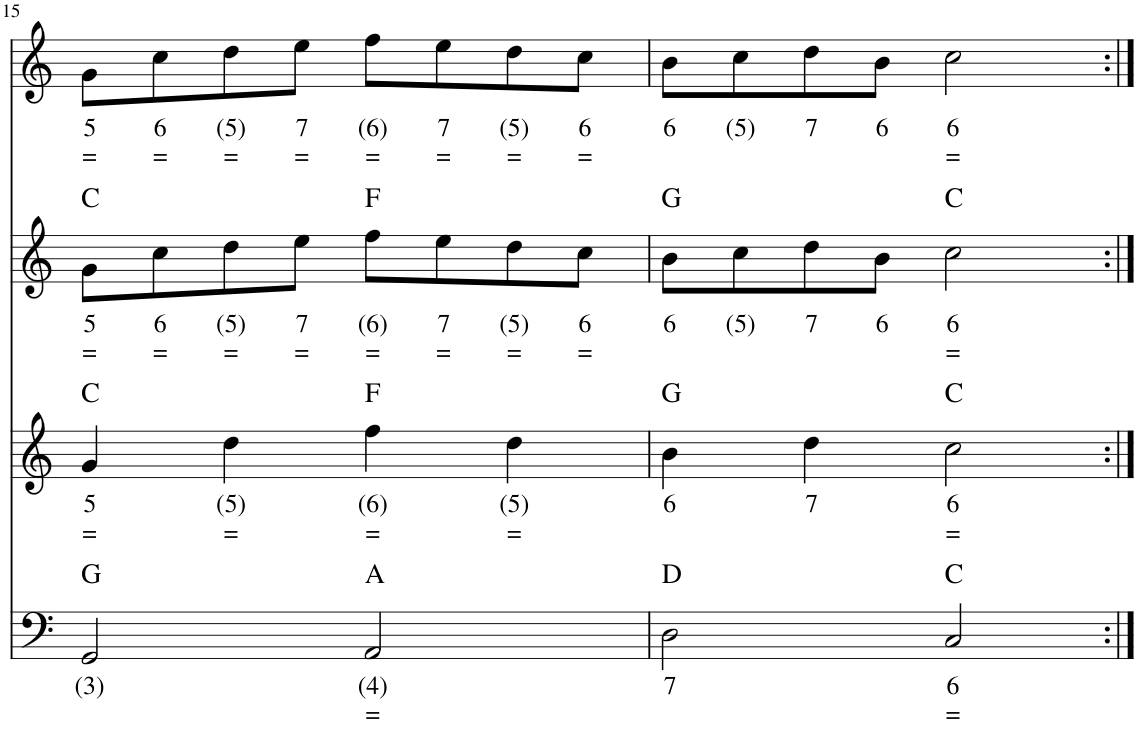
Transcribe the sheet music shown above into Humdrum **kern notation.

**kern	**text	**text	**kern	**text	**text	**kern	**text	**text	**harte	**kern	**text	**text
*part4	*part4	*part4	*part3	*part3	*part3	*part2	*part2	*part2	*part2	*part1	*part1	*part1
*staff4	*staff4	*staff4	*staff3	*staff3	*staff3	*staff2	*staff2	*staff2	*	*staff1	*staff1	*staff1
*I"Stem	*	*	*I"Stem	*	*	*I"Stem	*	*	*	*I"Piano	*	*
!!LO:PB:g=z
*clefF4	*	*	*clefG2	*	*	*clefG2	*	*	*	*clefG2	*	*
*k[]	*	*	*k[]	*	*	*k[]	*	*	*	*k[]	*	*
*M4/4	*	*	*M4/4	*	*	*M4/4	*	*	*	*M4/4	*	*
=15	=15	=15	=15	=15	=15	=15	=15	=15	=15	=15	=15	=15
!	!LO:LY:b	!	!	!LO:LY:b	!LO:LY:b	!	!LO:LY:b	!LO:LY:b	!	!	!LO:LY:b	!LO:LY:b
2GG/	(3)	.	4g/	5	=	8g\L	5	=	C:maj	8g\L	5	=
!	!	!	!	!	!	!	!LO:LY:b	!LO:LY:b	!	!	!LO:LY:b	!LO:LY:b
.	.	.	.	.	.	8cc\	6	=	.	8cc\	6	=
!	!	!	!	!LO:LY:b	!LO:LY:b	!	!LO:LY:b	!LO:LY:b	!	!	!LO:LY:b	!LO:LY:b
.	.	.	4dd\	(5)	=	8dd\	(5)	=	.	8dd\	(5)	=
!	!	!	!	!	!	!	!LO:LY:b	!LO:LY:b	!	!	!LO:LY:b	!LO:LY:b
.	.	.	.	.	.	8ee\J	7	=	.	8ee\J	7	=
!	!LO:LY:b	!LO:LY:b	!	!LO:LY:b	!LO:LY:b	!	!LO:LY:b	!LO:LY:b	!	!	!LO:LY:b	!LO:LY:b
2AA/	(4)	=	4ff\	(6)	=	8ff\L	(6)	=	F:maj	8ff\L	(6)	=
!	!	!	!	!	!	!	!LO:LY:b	!LO:LY:b	!	!	!LO:LY:b	!LO:LY:b
.	.	.	.	.	.	8ee\	7	=	.	8ee\	7	=
!	!	!	!	!LO:LY:b	!LO:LY:b	!	!LO:LY:b	!LO:LY:b	!	!	!LO:LY:b	!LO:LY:b
.	.	.	4dd\	(5)	=	8dd\	(5)	=	.	8dd\	(5)	=
!	!	!	!	!	!	!	!LO:LY:b	!LO:LY:b	!	!	!LO:LY:b	!LO:LY:b
.	.	.	.	.	.	8cc\J	6	=	.	8cc\J	6	=
=16	=16	=16	=16	=16	=16	=16	=16	=16	=16	=16	=16	=16
!	!LO:LY:b	!	!	!LO:LY:b	!	!	!LO:LY:b	!	!	!	!LO:LY:b	!
2D\	7	.	4b\	6	.	8b\L	6	.	G:maj	8b\L	6	.
!	!	!	!	!	!	!	!LO:LY:b	!	!	!	!LO:LY:b	!
.	.	.	.	.	.	8cc\	(5)	.	.	8cc\	(5)	.
!	!	!	!	!LO:LY:b	!	!	!LO:LY:b	!	!	!	!LO:LY:b	!
.	.	.	4dd\	7	.	8dd\	7	.	.	8dd\	7	.
!	!	!	!	!	!	!	!LO:LY:b	!	!	!	!LO:LY:b	!
.	.	.	.	.	.	8b\J	6	.	.	8b\J	6	.
!	!LO:LY:b	!LO:LY:b	!	!LO:LY:b	!LO:LY:b	!	!LO:LY:b	!LO:LY:b	!	!	!LO:LY:b	!LO:LY:b
2C/	6	=	2cc\	6	=	2cc\	6	=	C:maj	2cc\	6	=
=:|!	=:|!	=:|!	=:|!	=:|!	=:|!	=:|!	=:|!	=:|!	=:|!	=:|!	=:|!	=:|!
*-	*-	*-	*-	*-	*-	*-	*-	*-	*-	*-	*-	*-
